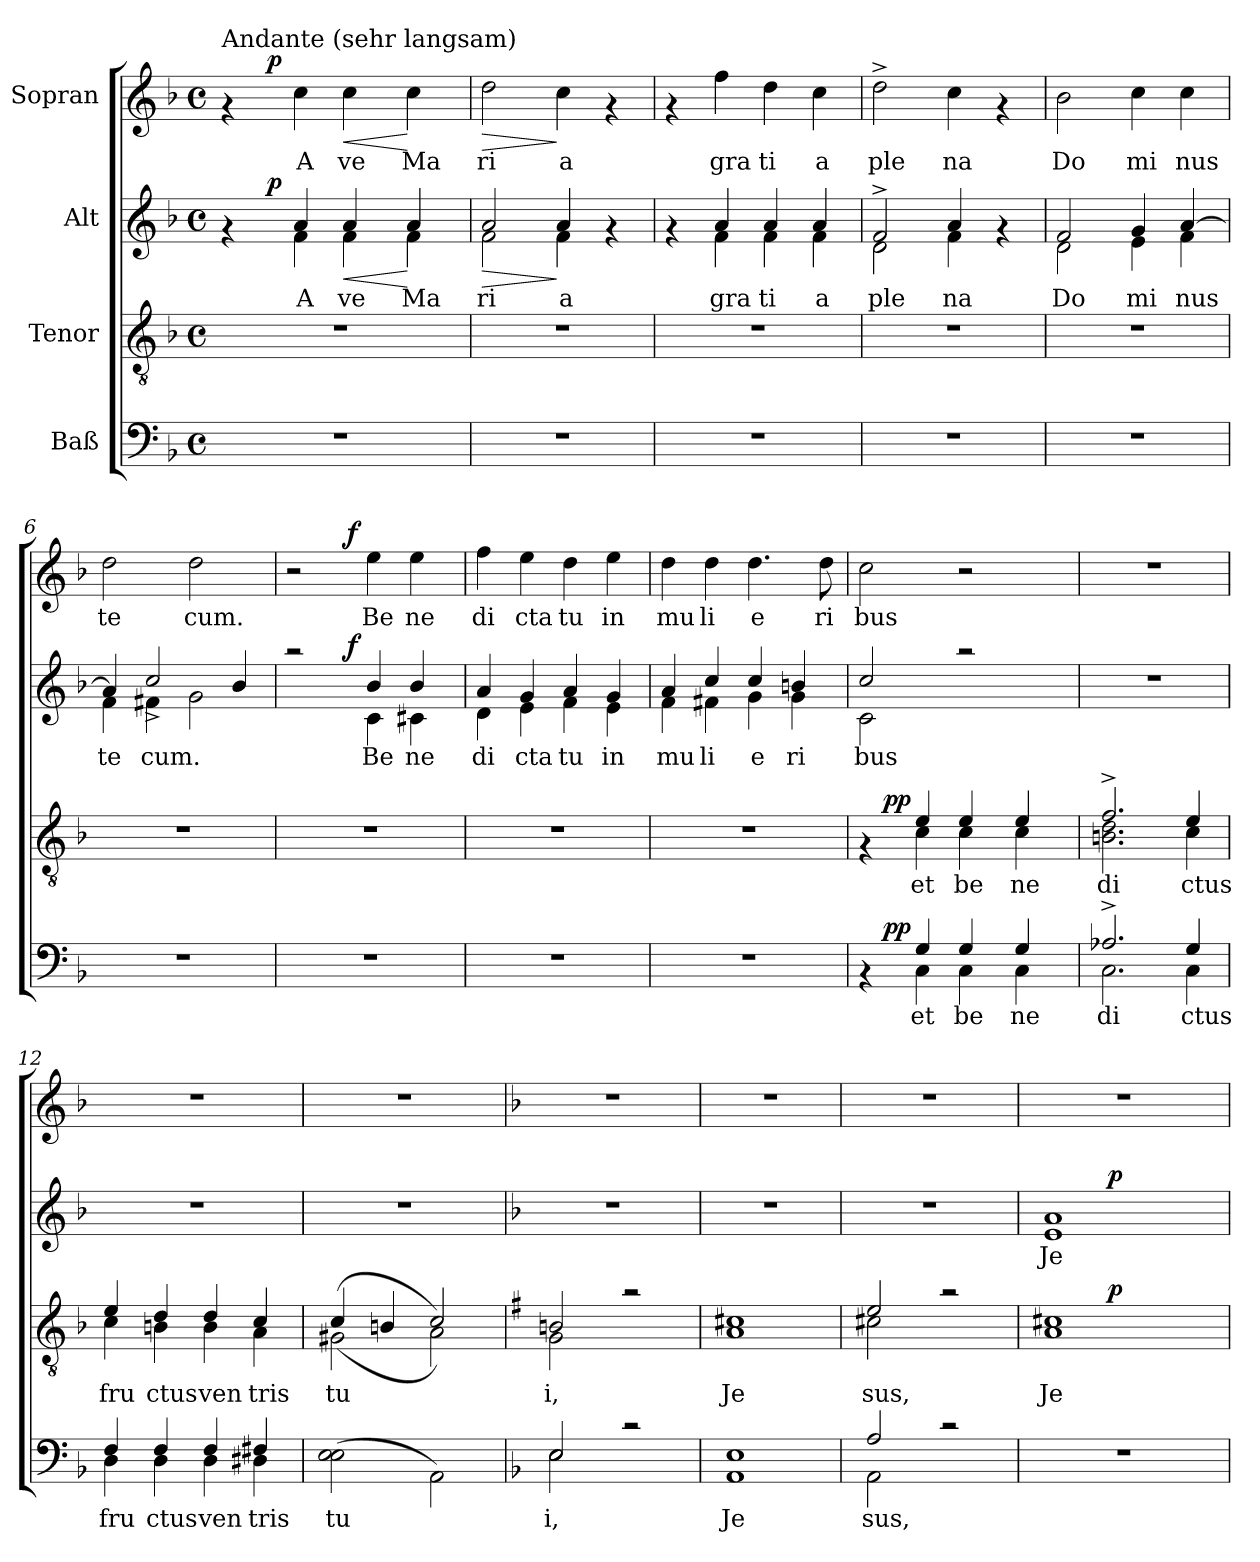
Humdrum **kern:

**kern	**text	**dynam	**kern	**text	**dynam	**kern	**text	**dynam	**kern	**text	**dynam
*part4	*part4	*part4	*part3	*part3	*part3	*part2	*part2	*part2	*part1	*part1	*part1
*staff4	*staff4	*staff4	*staff3	*staff3	*staff3	*staff2	*staff2	*staff2	*staff1	*staff1	*staff1
*I"Baß	*	*	*I"Tenor	*	*	*I"Alt	*	*	*I"Sopran	*	*
*clefF4	*	*	*clefGv2	*	*	*clefG2	*	*	*clefG2	*	*
*k[b-]	*	*	*k[b-]	*	*	*k[b-]	*	*	*k[b-]	*	*
*F:	*	*	*F:	*	*	*F:	*	*	*F:	*	*
*M4/4	*	*	*M4/4	*	*	*M4/4	*	*	*M4/4	*	*
*met(c)	*	*	*met(c)	*	*	*met(c)	*	*	*met(c)	*	*
=1	=1	=1	=1	=1	=1	=1	=1	=1	=1	=1	=1
*	*	*	*	*	*	*^	*	*	*^	*	*
*	*	*	*	*	*	*	*^	*	*	*	*	*	*
!	!	!	!	!	!	!	!	!	!	!	!LO:TX:a:t=Andante (sehr langsam)	!	!	!
1r	.	.	1r	.	.	4rf	4ryy	8ryy	.	.	4rf	8ryy	.	.
.	.	.	.	.	.	.	.	32ryy	.	.	.	32ryy	.	.
!	!	!	!	!	!	!	!	!	!	!LO:DY:a	!	!	!	!LO:DY:a
.	.	.	.	.	.	.	.	2ryy	.	p	.	2ryy	.	p
!	!	!	!	!	!	!	!	!	!LO:LY:b	!	!	!	!LO:LY:b	!
.	.	.	.	.	.	4a/	4f\	.	A	.	4cc\	.	A	.
!	!	!	!	!	!	!	!	!	!LO:LY:b	!LO:HP:b	!	!	!LO:LY:b	!LO:HP:b
.	.	.	.	.	.	4f\	4a/	.	ve	<	4cc\	.	ve	<
.	.	.	.	.	.	.	.	4ryy	.	.	.	4ryy	.	.
!	!	!	!	!	!	!	!	!	!LO:LY:b	!	!	!	!LO:LY:b	!
.	.	.	.	.	.	4a/	4f\	.	Ma	[	4cc\	.	Ma	[
.	.	.	.	.	.	.	.	16.ryy	.	.	.	16.ryy	.	.
=2!	=2!	=2!	=2!	=2!	=2!	=2!	=2!	=2!	=2!	=2!	=2!	=2!	=2!	=2!
!	!	!	!	!	!	!	!	!	!LO:LY:b	!LO:HP:b	!	!	!LO:LY:b	!LO:HP:b
*	*	*	*	*	*	*	*v	*v	*	*	*	*	*	*
*	*	*	*	*	*	*	*	*	*	*v	*v	*	*
1r	.	.	1r	.	.	2a/	2f\	ri	>	2dd\	ri	>
!	!	!	!	!	!	!	!	!LO:LY:b	!	!	!LO:LY:b	!
.	.	.	.	.	.	4a/	4f\	a	]	4cc\	a	]
.	.	.	.	.	.	4rf	4ryy	.	.	4rf	.	.
=3!	=3!	=3!	=3!	=3!	=3!	=3!	=3!	=3!	=3!	=3!	=3!	=3!
1r	.	.	1r	.	.	4rf	4ryy	.	.	4rf	.	.
!	!	!	!	!	!	!	!	!LO:LY:b	!	!	!LO:LY:b	!
.	.	.	.	.	.	4a/	4f\	gra	.	4ff\	gra	.
!	!	!	!	!	!	!	!	!LO:LY:b	!	!	!LO:LY:b	!
.	.	.	.	.	.	4a/	4f\	ti	.	4dd\	ti	.
!	!	!	!	!	!	!	!	!LO:LY:b	!	!	!LO:LY:b	!
.	.	.	.	.	.	4a/	4f\	a	.	4cc\	a	.
=4!	=4!	=4!	=4!	=4!	=4!	=4!	=4!	=4!	=4!	=4!	=4!	=4!
!	!	!	!	!	!	!	!	!LO:LY:b	!	!	!LO:LY:b	!
1r	.	.	1r	.	.	2f^>/	2d\	ple	.	2dd^>\	ple	.
!	!	!	!	!	!	!	!	!LO:LY:b	!	!	!LO:LY:b	!
.	.	.	.	.	.	4a/	4f\	na	.	4cc\	na	.
.	.	.	.	.	.	4rf	4ryy	.	.	4rf	.	.
=5!	=5!	=5!	=5!	=5!	=5!	=5!	=5!	=5!	=5!	=5!	=5!	=5!
!	!	!	!	!	!	!	!	!LO:LY:b	!	!	!LO:LY:b	!
1r	.	.	1r	.	.	2f/	2d\	Do	.	2b-\	Do	.
!	!	!	!	!	!	!	!	!LO:LY:b	!	!	!LO:LY:b	!
.	.	.	.	.	.	4g/	4e\	mi	.	4cc\	mi	.
!	!	!	!	!	!	!	!	!LO:LY:b	!	!	!LO:LY:b	!
.	.	.	.	.	.	[>4a/	4f\	nus	.	4cc\	nus	.
=6!	=6!	=6!	=6!	=6!	=6!	=6!	=6!	=6!	=6!	=6!	=6!	=6!
!	!	!	!	!	!	!	!	!LO:LY:b	!	!	!LO:LY:b	!
1r	.	.	1r	.	.	4a/]	4f\	te	.	2dd\	te	.
!	!	!	!	!	!	!	!	!LO:LY:b	!	!	!	!
.	.	.	.	.	.	(4f#X\	2cc^>/	cum.	.	.	.	.
!	!	!	!	!	!	!	!	!	!	!	!LO:LY:b	!
.	.	.	.	.	.	2g\	.	.	.	2dd\	cum.	.
.	.	.	.	.	.	.	4b-/	.	.	.	.	.
!!LO:LB:g=z
=7!	=7!	=7!	=7!	=7!	=7!	=7!	=7!	=7!	=7!	=7!	=7!	=7!
*	*	*	*	*	*	*	*^	*	*	*^	*	*
1r	.	.	1r	.	.	2raa	2ryy	4..ryy	.	.	2r	4..ryy	.	.
!	!	!	!	!	!	!	!	!	!	!LO:DY:a	!	!	!	!LO:DY:a
.	.	.	.	.	.	.	.	2ryy	.	f	.	2ryy	.	f
!	!	!	!	!	!	!	!	!	!LO:LY:b	!	!	!	!LO:LY:b	!
.	.	.	.	.	.	4b-/	4c\	.	Be	.	4ee\	.	Be	.
!	!	!	!	!	!	!	!	!	!LO:LY:b	!	!	!	!LO:LY:b	!
.	.	.	.	.	.	4b-/	4c#X\	.	ne	.	4ee\	.	ne	.
.	.	.	.	.	.	.	.	16ryy	.	.	.	16ryy	.	.
=8!	=8!	=8!	=8!	=8!	=8!	=8!	=8!	=8!	=8!	=8!	=8!	=8!	=8!	=8!
!	!	!	!	!	!	!	!	!	!LO:LY:b	!	!	!	!LO:LY:b	!
*	*	*	*	*	*	*	*v	*v	*	*	*	*	*	*
*	*	*	*	*	*	*	*	*	*	*v	*v	*	*
1r	.	.	1r	.	.	4a/	4d\	di	.	4ff\	di	.
!	!	!	!	!	!	!	!	!LO:LY:b	!	!	!LO:LY:b	!
.	.	.	.	.	.	4g/	4e\	cta	.	4ee\	cta	.
!	!	!	!	!	!	!	!	!LO:LY:b	!	!	!LO:LY:b	!
.	.	.	.	.	.	4a/	4f\	tu	.	4dd\	tu	.
!	!	!	!	!	!	!	!	!LO:LY:b	!	!	!LO:LY:b	!
.	.	.	.	.	.	4g/	4e\	in	.	4ee\	in	.
=9!	=9!	=9!	=9!	=9!	=9!	=9!	=9!	=9!	=9!	=9!	=9!	=9!
!	!	!	!	!	!	!	!	!LO:LY:b	!	!	!LO:LY:b	!
1r	.	.	1r	.	.	4a/	4f\	mu	.	4dd\	mu	.
!	!	!	!	!	!	!	!	!LO:LY:b	!	!	!LO:LY:b	!
.	.	.	.	.	.	4cc/	4f#X\	li	.	4dd\	li	.
!	!	!	!	!	!	!	!	!LO:LY:b	!	!	!LO:LY:b	!
.	.	.	.	.	.	4cc/	4g\	e	.	4.dd\	e	.
!	!	!	!	!	!	!	!	!LO:LY:b	!	!	!	!
.	.	.	.	.	.	4bn/	4g\	ri	.	.	.	.
!	!	!	!	!	!	!	!	!	!	!	!LO:LY:b	!
.	.	.	.	.	.	.	.	.	.	8dd\	ri	.
=10!	=10!	=10!	=10!	=10!	=10!	=10!	=10!	=10!	=10!	=10!	=10!	=10!
*^	*	*	*^	*	*	*	*	*	*	*	*	*
!	!	!	!	!	!	!	!	!	!	!LO:LY:b	!	!	!LO:LY:b	!
*	*^	*	*	*	*^	*	*	*	*	*	*	*	*	*
4rAA	4ryy	16.ryy	.	.	4rF	4ryy	16.ryy	.	.	2cc/	2c\	bus	.	2cc\	bus	.
!	!	!	!	!LO:DY:a	!	!	!	!	!LO:DY:a	!	!	!	!	!	!	!
.	.	2ryy	.	pp	.	.	2ryy	.	pp	.	.	.	.	.	.	.
!	!	!	!LO:LY:b	!	!	!	!	!LO:LY:b	!	!	!	!	!	!	!	!
4G/	4C\	.	et	.	4c\	4e/	.	et	.	.	.	.	.	.	.	.
!	!	!	!LO:LY:b	!	!	!	!	!LO:LY:b	!	!	!	!	!	!	!	!
4G/	4C\	.	be	.	4e/	4c\	.	be	.	2raa	2ryy	.	.	2r	.	.
.	.	4ryy	.	.	.	.	4ryy	.	.	.	.	.	.	.	.	.
!	!	!	!LO:LY:b	!	!	!	!	!LO:LY:b	!	!	!	!	!	!	!	!
4G/	4C\	.	ne	.	4e/	4c\	.	ne	.	.	.	.	.	.	.	.
.	.	8ryy	.	.	.	.	8ryy	.	.	.	.	.	.	.	.	.
.	.	32ryy	.	.	.	.	32ryy	.	.	.	.	.	.	.	.	.
=11!	=11!	=11!	=11!	=11!	=11!	=11!	=11!	=11!	=11!	=11!	=11!	=11!	=11!	=11!	=11!	=11!
!	!	!	!LO:LY:b	!	!	!	!	!LO:LY:b	!	!	!	!	!	!	!	!
*	*v	*v	*	*	*	*	*	*	*	*v	*v	*	*	*	*	*
*	*	*	*	*	*v	*v	*	*	*	*	*	*	*	*
2.A-X^>/	2.C\	di	.	2.f^>/	2.Bn\ 2.d\	di	.	1r	.	.	1r	.	.
!	!	!LO:LY:b	!	!	!	!LO:LY:b	!	!	!	!	!	!	!
4G/	4C\	ctus	.	4e/	4c\	ctus	.	.	.	.	.	.	.
=12!	=12!	=12!	=12!	=12!	=12!	=12!	=12!	=12!	=12!	=12!	=12!	=12!	=12!
!	!	!LO:LY:b	!	!	!	!LO:LY:b	!	!	!	!	!	!	!
4F/	4D\	fru	.	4e/	4c\	fru	.	1r	.	.	1r	.	.
!	!	!LO:LY:b	!	!	!	!LO:LY:b	!	!	!	!	!	!	!
4F/	4D\	ctus	.	4d/	4Bn\	ctus	.	.	.	.	.	.	.
!	!	!LO:LY:b	!	!	!	!LO:LY:b	!	!	!	!	!	!	!
4F/	4D\	ven	.	4d/	4B\	ven	.	.	.	.	.	.	.
!	!	!LO:LY:b	!	!	!	!LO:LY:b	!	!	!	!	!	!	!
4F#X/	4D#X\	tris	.	4c/	4A\	tris	.	.	.	.	.	.	.
!!LO:PB:g=z
=13!	=13!	=13!	=13!	=13!	=13!	=13!	=13!	=13!	=13!	=13!	=13!	=13!	=13!
!	!	!LO:LY:b	!	!	!	!LO:LY:b	!	!	!	!	!	!	!
*v	*v	*	*	*	*	*	*	*	*	*	*	*	*
(<2E\ 2E\	tu	.	(<2G#X\	(>4c/	tu	.	1r	.	.	1r	.	.
.	.	.	.	4Bn/	.	.	.	.	.	.	.	.
2AA\)	.	.	2A\)	2c/)	.	.	.	.	.	.	.	.
=14!	=14!	=14!	=14!	=14!	=14!	=14!	=14!	=14!	=14!	=14!	=14!	=14!
*	*	*	*k[f#]	*	*	*	*	*	*	*	*	*
*	*	*	*G:	*	*	*	*	*	*	*	*	*
*^	*	*	*	*	*	*	*	*	*	*	*	*
!	!	!LO:LY:b	!	!	!	!LO:LY:b	!	!	!	!	!	!	!
2E/	2E\	i,	.	2Bn/	2G\	i,	.	1r	.	.	1r	.	.
2rc	2ryy	.	.	2ra	2ryy	.	.	.	.	.	.	.	.
=15!	=15!	=15!	=15!	=15!	=15!	=15!	=15!	=15!	=15!	=15!	=15!	=15!	=15!
!	!	!LO:LY:b	!	!	!	!LO:LY:b	!	!	!	!	!	!	!
*v	*v	*	*	*	*	*	*	*	*	*	*	*	*
*	*	*	*v	*v	*	*	*	*	*	*	*	*
1AA 1E	Je	.	1A 1c#X	Je	.	1r	.	.	1r	.	.
=16!	=16!	=16!	=16!	=16!	=16!	=16!	=16!	=16!	=16!	=16!	=16!
*^	*	*	*	*	*	*	*	*	*	*	*
!	!	!LO:LY:b	!	!	!LO:LY:b	!	!	!	!	!	!	!
*	*	*	*	*^	*	*	*	*	*	*	*	*
2A/	2AA\	sus,	.	2e/	2c#X\	sus,	.	1r	.	.	1r	.	.
2rc	2ryy	.	.	2ra	2ryy	.	.	.	.	.	.	.	.
=17!	=17!	=17!	=17!	=17!	=17!	=17!	=17!	=17!	=17!	=17!	=17!	=17!	=17!
!	!	!	!	!	!	!LO:LY:b	!	!	!LO:LY:b	!	!	!	!
*v	*v	*	*	*	*	*	*	*^	*	*	*	*	*
1r	.	.	1A 1c#X	4ryy	Je	.	1e 1a	4ryy	Je	.	1r	.	.
.	.	.	.	32ryy	.	.	.	32ryy	.	.	.	.	.
!	!	!	!	!	!	!LO:DY:a	!	!	!	!LO:DY:a	!	!	!
.	.	.	.	2ryy	.	p	.	2ryy	.	p	.	.	.
.	.	.	.	8..ryy	.	.	.	8..ryy	.	.	.	.	.
*	*	*	*v	*v	*	*	*	*	*	*	*	*	*
*	*	*	*	*	*	*v	*v	*	*	*	*	*
=!	=!	=!	=!	=!	=!	=!	=!	=!	=!	=!	=!
*-	*-	*-	*-	*-	*-	*-	*-	*-	*-	*-	*-
